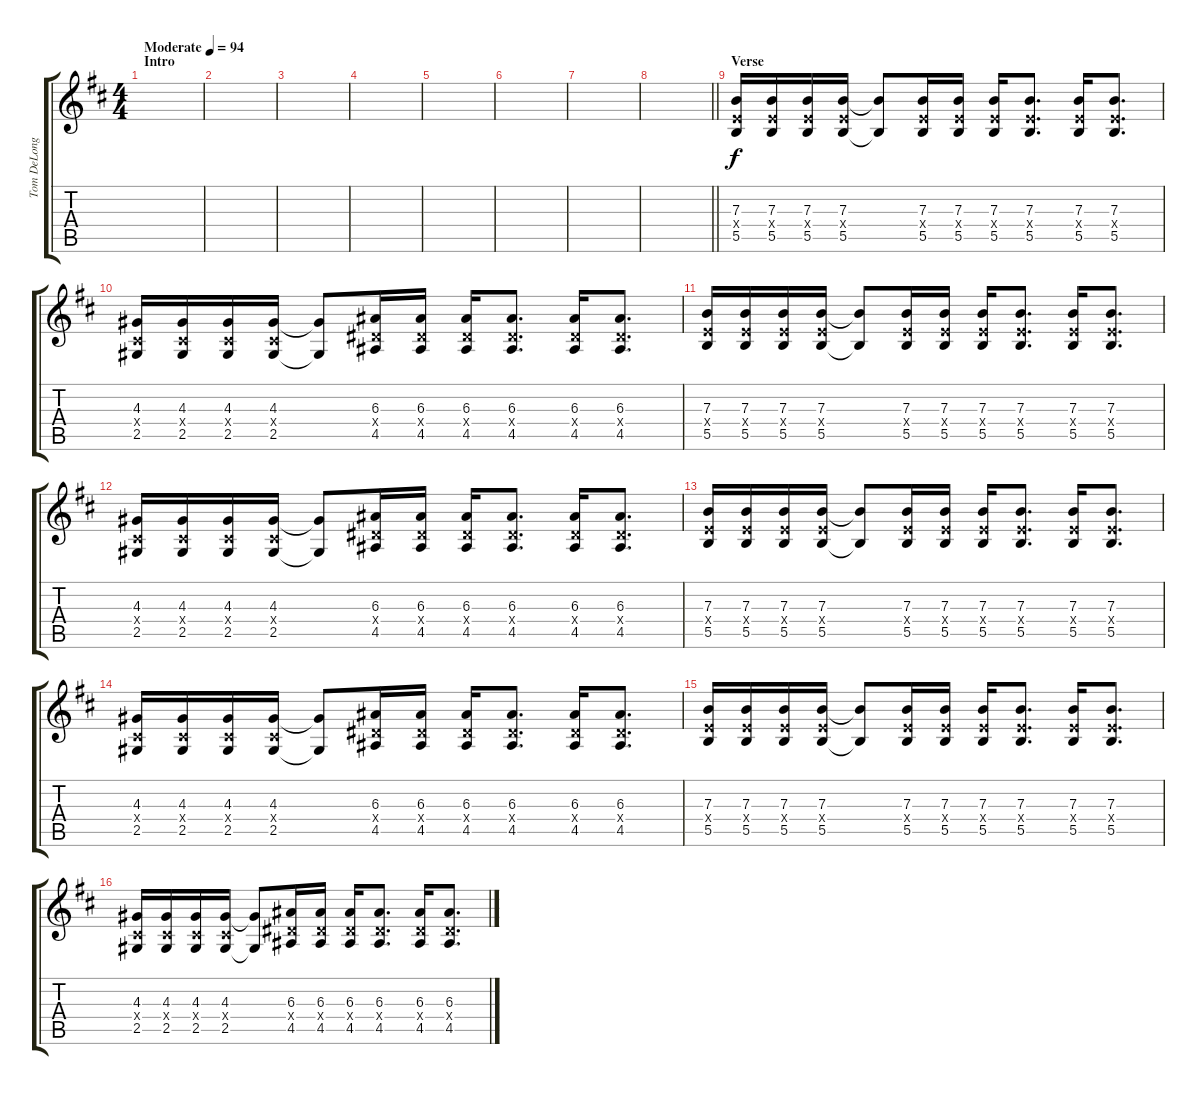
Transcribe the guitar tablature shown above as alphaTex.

\track ("Tom DeLonge 4" "Tom DeLong") {instrument electricguitarclean}
\staff {score tabs}
\tuning (Db4 Ab3 E3 B2 Gb2 Db2) {hide}
\ts (4 4)
\section ("" "Intro")
\tempo (94 "Moderate")
\clef g2
\ks d
|
|
|
|
|
|
|
\barLineRight lightlight
|
\section ("" "Verse")
(7.3 5.4{x} 5.5).16 (7.3 5.4{x} 5.5).16 (7.3 5.4{x} 5.5).16 (7.3 5.4{x} 5.5).16 (7.3{t} 5.5{t}).8 (7.3 5.4{x} 5.5).16 (7.3 5.4{x} 5.5).16 (7.3 5.4{x} 5.5).16 (7.3 5.4{x} 5.5).8{d} (7.3 5.4{x} 5.5).16 (7.3 5.4{x} 5.5).8{d} |
(4.3 2.4{x} 2.5).16 (4.3 2.4{x} 2.5).16 (4.3 2.4{x} 2.5).16 (4.3 2.4{x} 2.5).16 (4.3{t} 2.5{t}).8 (6.3 4.4{x} 4.5).16 (6.3 4.4{x} 4.5).16 (6.3 4.4{x} 4.5).16 (6.3 4.4{x} 4.5).8{d} (6.3 4.4{x} 4.5).16 (6.3 4.4{x} 4.5).8{d} |
(7.3 5.4{x} 5.5).16 (7.3 5.4{x} 5.5).16 (7.3 5.4{x} 5.5).16 (7.3 5.4{x} 5.5).16 (7.3{t} 5.5{t}).8 (7.3 5.4{x} 5.5).16 (7.3 5.4{x} 5.5).16 (7.3 5.4{x} 5.5).16 (7.3 5.4{x} 5.5).8{d} (7.3 5.4{x} 5.5).16 (7.3 5.4{x} 5.5).8{d} |
(4.3 2.4{x} 2.5).16 (4.3 2.4{x} 2.5).16 (4.3 2.4{x} 2.5).16 (4.3 2.4{x} 2.5).16 (4.3{t} 2.5{t}).8 (6.3 4.4{x} 4.5).16 (6.3 4.4{x} 4.5).16 (6.3 4.4{x} 4.5).16 (6.3 4.4{x} 4.5).8{d} (6.3 4.4{x} 4.5).16 (6.3 4.4{x} 4.5).8{d} |
(7.3 5.4{x} 5.5).16 (7.3 5.4{x} 5.5).16 (7.3 5.4{x} 5.5).16 (7.3 5.4{x} 5.5).16 (7.3{t} 5.5{t}).8 (7.3 5.4{x} 5.5).16 (7.3 5.4{x} 5.5).16 (7.3 5.4{x} 5.5).16 (7.3 5.4{x} 5.5).8{d} (7.3 5.4{x} 5.5).16 (7.3 5.4{x} 5.5).8{d} |
(4.3 2.4{x} 2.5).16 (4.3 2.4{x} 2.5).16 (4.3 2.4{x} 2.5).16 (4.3 2.4{x} 2.5).16 (4.3{t} 2.5{t}).8 (6.3 4.4{x} 4.5).16 (6.3 4.4{x} 4.5).16 (6.3 4.4{x} 4.5).16 (6.3 4.4{x} 4.5).8{d} (6.3 4.4{x} 4.5).16 (6.3 4.4{x} 4.5).8{d} |
(7.3 5.4{x} 5.5).16 (7.3 5.4{x} 5.5).16 (7.3 5.4{x} 5.5).16 (7.3 5.4{x} 5.5).16 (7.3{t} 5.5{t}).8 (7.3 5.4{x} 5.5).16 (7.3 5.4{x} 5.5).16 (7.3 5.4{x} 5.5).16 (7.3 5.4{x} 5.5).8{d} (7.3 5.4{x} 5.5).16 (7.3 5.4{x} 5.5).8{d} |
(4.3 2.4{x} 2.5).16 (4.3 2.4{x} 2.5).16 (4.3 2.4{x} 2.5).16 (4.3 2.4{x} 2.5).16 (4.3{t} 2.5{t}).8 (6.3 4.4{x} 4.5).16 (6.3 4.4{x} 4.5).16 (6.3 4.4{x} 4.5).16 (6.3 4.4{x} 4.5).8{d} (6.3 4.4{x} 4.5).16 (6.3 4.4{x} 4.5).8{d}
